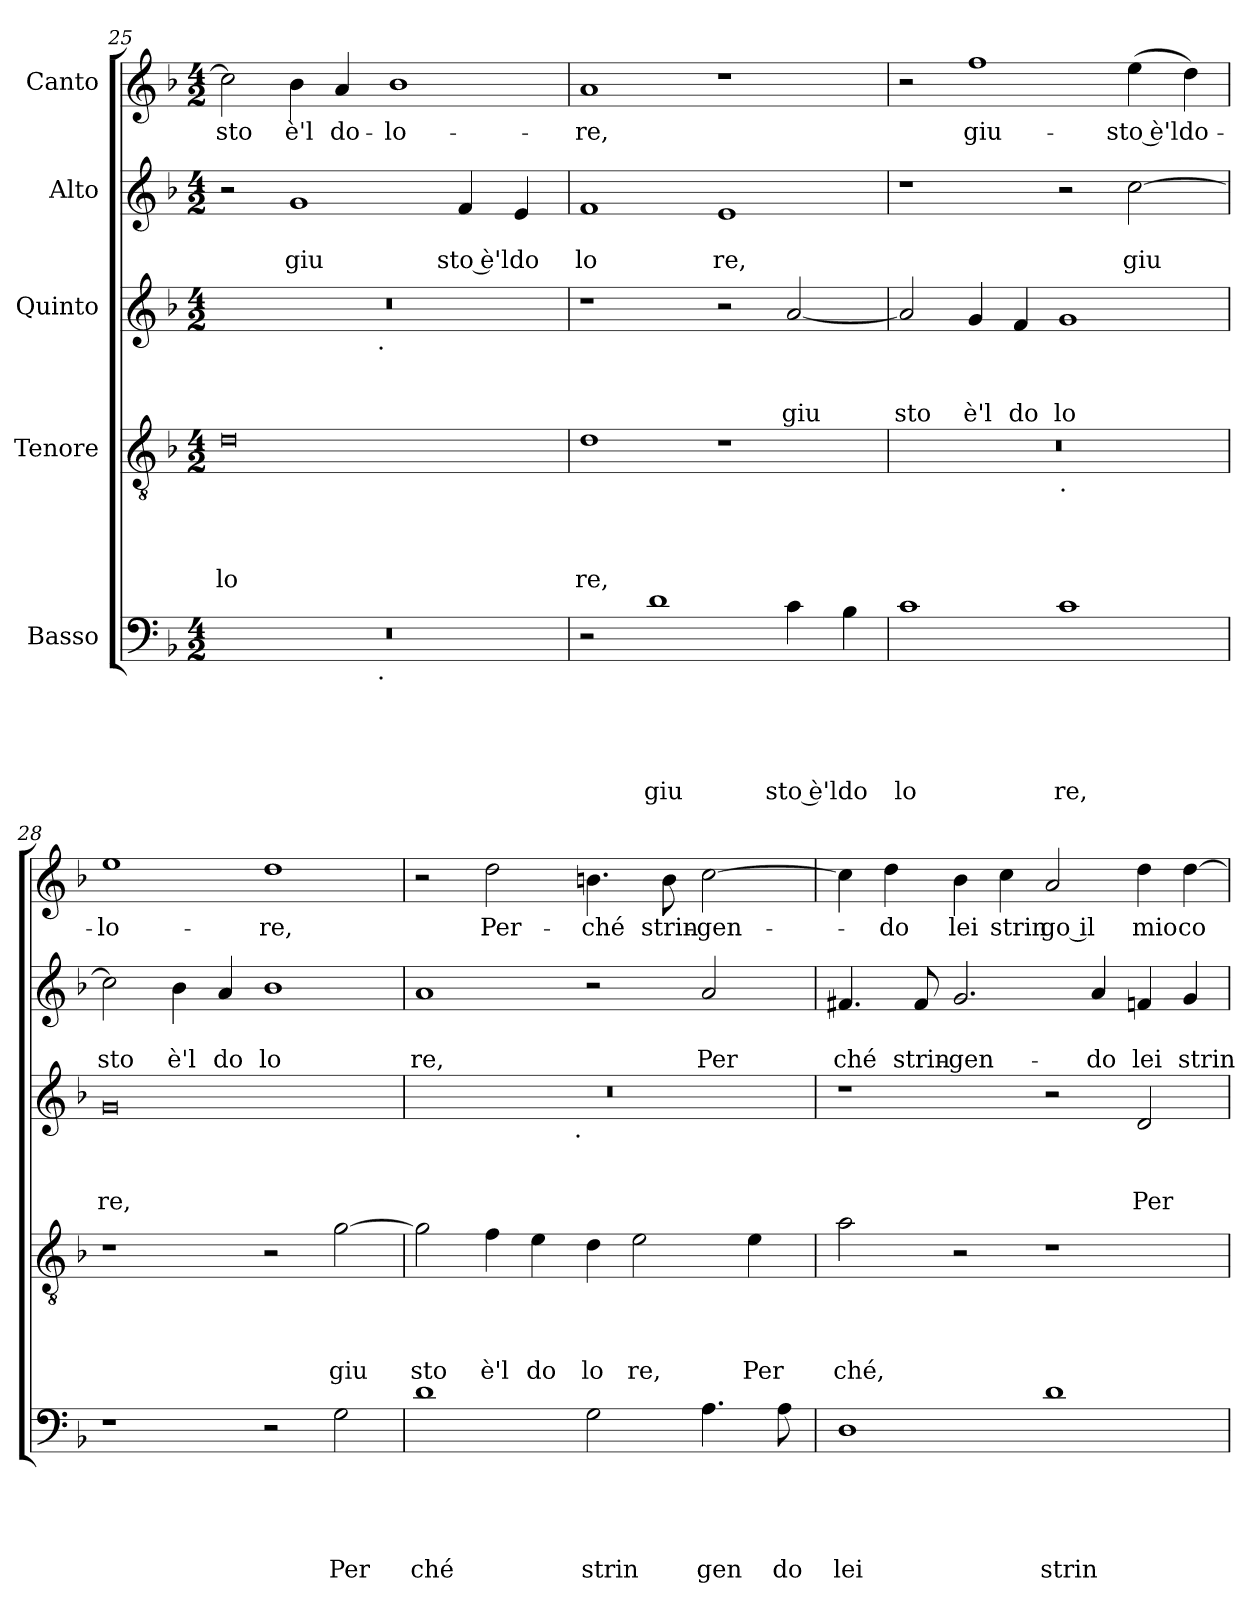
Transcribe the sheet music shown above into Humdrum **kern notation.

**kern	**text	**text	**text	**text	**text	**kern	**text	**text	**text	**text	**kern	**text	**text	**text	**kern	**text	**text	**kern	**text
*part5	*part5	*part5	*part5	*part5	*part5	*part4	*part4	*part4	*part4	*part4	*part3	*part3	*part3	*part3	*part2	*part2	*part2	*part1	*part1
*staff5	*staff5	*staff5	*staff5	*staff5	*staff5	*staff4	*staff4	*staff4	*staff4	*staff4	*staff3	*staff3	*staff3	*staff3	*staff2	*staff2	*staff2	*staff1	*staff1
*I"Basso	*	*	*	*	*	*I"Tenore	*	*	*	*	*I"Quinto	*	*	*	*I"Alto	*	*	*I"Canto	*
*clefF4	*	*	*	*	*	*clefGv2	*	*	*	*	*clefG2	*	*	*	*clefG2	*	*	*clefG2	*
*k[b-]	*	*	*	*	*	*k[b-]	*	*	*	*	*k[b-]	*	*	*	*k[b-]	*	*	*k[b-]	*
*F:	*	*	*	*	*	*F:	*	*	*	*	*F:	*	*	*	*F:	*	*	*F:	*
*M4/2	*	*	*	*	*	*M4/2	*	*	*	*	*M4/2	*	*	*	*M4/2	*	*	*M4/2	*
=25	=25	=25	=25	=25	=25	=25	=25	=25	=25	=25	=25	=25	=25	=25	=25	=25	=25	=25	=25
!	!	!	!	!	!	!	!	!	!	!LO:LY:b	!	!	!	!	!	!	!	!	!LO:LY:b
*^	*	*	*	*	*	*	*	*	*	*	*^	*	*	*	*	*	*	*	*
0r	2ryy	.	.	.	.	.	0d	.	.	.	lo	0r	2ryy	.	.	.	2r	.	.	2cc\]	-sto
!	!	!	!	!	!	!	!	!	!	!	!	!	!	!	!	!	!	!	!LO:LY:b	!	!LO:LY:b
.	4...ryy	.	.	.	.	.	.	.	.	.	.	.	4...ryy	.	.	.	1g	.	giu	4b-\	è'l
!	!	!	!	!	!	!	!	!	!	!	!	!	!	!	!	!	!	!	!	!	!LO:LY:b
.	.	.	.	.	.	.	.	.	.	.	.	.	.	.	.	.	.	.	.	4a/	do-
!	!	!	!	!	!	!	!	!	!	!	!	!	!LO:TX:b:t=.	!	!	!	!	!	!	!	!
!	!LO:TX:b:t=.	!	!	!	!	!	!	!	!	!	!	!	!	!	!	!	!	!	!	!	!
.	1ryy	.	.	.	.	.	.	.	.	.	.	.	1ryy	.	.	.	.	.	.	.	.
!	!	!	!	!	!	!	!	!	!	!	!	!	!	!	!	!	!	!	!	!	!LO:LY:b
.	.	.	.	.	.	.	.	.	.	.	.	.	.	.	.	.	.	.	.	1b-	-lo-
!	!	!	!	!	!	!	!	!	!	!	!	!	!	!	!	!	!	!	!LO:LY:b:rj	!	!
.	.	.	.	.	.	.	.	.	.	.	.	.	.	.	.	.	4f/	.	sto è'l	.	.
!	!	!	!	!	!	!	!	!	!	!	!	!	!	!	!	!	!	!	!LO:LY:b	!	!
.	.	.	.	.	.	.	.	.	.	.	.	.	.	.	.	.	4e/	.	do	.	.
.	32ryy	.	.	.	.	.	.	.	.	.	.	.	32ryy	.	.	.	.	.	.	.	.
=26	=26	=26	=26	=26	=26	=26	=26	=26	=26	=26	=26	=26	=26	=26	=26	=26	=26	=26	=26	=26	=26
!	!	!	!	!	!	!	!	!	!	!	!LO:LY:b	!	!	!	!	!	!	!	!LO:LY:b	!	!LO:LY:b
*v	*v	*	*	*	*	*	*	*	*	*	*	*v	*v	*	*	*	*	*	*	*	*
2r	.	.	.	.	.	1d	.	.	.	re,	1r	.	.	.	1f	.	lo	1a	-re,
!	!	!	!	!	!LO:LY:b	!	!	!	!	!	!	!	!	!	!	!	!	!	!
1d	.	.	.	.	giu	.	.	.	.	.	.	.	.	.	.	.	.	.	.
!	!	!	!	!	!	!	!	!	!	!	!	!	!	!	!	!	!LO:LY:b	!	!
.	.	.	.	.	.	1r	.	.	.	.	2r	.	.	.	1e	.	re,	1r	.
!	!	!	!	!	!LO:LY:b:rj	!	!	!	!	!	!	!	!	!LO:LY:b	!	!	!	!	!
4c\	.	.	.	.	sto è'l	.	.	.	.	.	[<2a/	.	.	giu	.	.	.	.	.
!	!	!	!	!	!LO:LY:b	!	!	!	!	!	!	!	!	!	!	!	!	!	!
4B-\	.	.	.	.	do	.	.	.	.	.	.	.	.	.	.	.	.	.	.
=27	=27	=27	=27	=27	=27	=27	=27	=27	=27	=27	=27	=27	=27	=27	=27	=27	=27	=27	=27
!	!	!	!	!	!LO:LY:b	!	!	!	!	!	!	!	!	!LO:LY:b	!	!	!	!	!
*	*	*	*	*	*	*^	*	*	*	*	*	*	*	*	*	*	*	*	*
1c	.	.	.	.	lo	0r	1ryy	.	.	.	.	2a/]	.	.	sto	1r	.	.	2r	.
!	!	!	!	!	!	!	!	!	!	!	!	!	!	!	!LO:LY:b	!	!	!	!	!LO:LY:b
.	.	.	.	.	.	.	.	.	.	.	.	4g/	.	.	è'l	.	.	.	1ff	giu-
!	!	!	!	!	!	!	!	!	!	!	!	!	!	!	!LO:LY:b	!	!	!	!	!
.	.	.	.	.	.	.	.	.	.	.	.	4f/	.	.	do	.	.	.	.	.
!	!	!	!	!	!	!	!LO:TX:b:t=.	!	!	!	!	!	!	!	!	!	!	!	!	!
!	!	!	!	!	!LO:LY:b	!	!	!	!	!	!	!	!	!	!LO:LY:b	!	!	!	!	!
1c	.	.	.	.	re,	.	1ryy	.	.	.	.	1g	.	.	lo	2r	.	.	.	.
!	!	!	!	!	!	!	!	!	!	!	!	!	!	!	!	!	!	!LO:LY:b	!	!LO:LY:b:rj
.	.	.	.	.	.	.	.	.	.	.	.	.	.	.	.	[>2cc\	.	giu	(<4ee\	-sto è'l
!	!	!	!	!	!	!	!	!	!	!	!	!	!	!	!	!	!	!	!	!LO:LY:b
.	.	.	.	.	.	.	.	.	.	.	.	.	.	.	.	.	.	.	4dd\)	do-
=28	=28	=28	=28	=28	=28	=28	=28	=28	=28	=28	=28	=28	=28	=28	=28	=28	=28	=28	=28	=28
!	!	!	!	!	!	!	!	!	!	!	!	!	!	!	!LO:LY:b	!	!	!LO:LY:b	!	!LO:LY:b
*	*	*	*	*	*	*v	*v	*	*	*	*	*	*	*	*	*	*	*	*	*
1r	.	.	.	.	.	1r	.	.	.	.	0g	.	.	re,	2cc\]	.	sto	1ee	-lo-
!	!	!	!	!	!	!	!	!	!	!	!	!	!	!	!	!	!LO:LY:b	!	!
.	.	.	.	.	.	.	.	.	.	.	.	.	.	.	4b-\	.	è'l	.	.
!	!	!	!	!	!	!	!	!	!	!	!	!	!	!	!	!	!LO:LY:b	!	!
.	.	.	.	.	.	.	.	.	.	.	.	.	.	.	4a/	.	do	.	.
!	!	!	!	!	!	!	!	!	!	!	!	!	!	!	!	!	!LO:LY:b	!	!LO:LY:b
2r	.	.	.	.	.	2r	.	.	.	.	.	.	.	.	1b-	.	lo	1dd	-re,
!	!	!	!	!	!LO:LY:b	!	!	!	!	!LO:LY:b	!	!	!	!	!	!	!	!	!
2G\	.	.	.	.	Per	[>2g\	.	.	.	giu	.	.	.	.	.	.	.	.	.
=29	=29	=29	=29	=29	=29	=29	=29	=29	=29	=29	=29	=29	=29	=29	=29	=29	=29	=29	=29
!	!	!	!	!	!LO:LY:b	!	!	!	!	!LO:LY:b	!	!	!	!	!	!	!LO:LY:b	!	!
*	*	*	*	*	*	*	*	*	*	*	*^	*	*	*	*	*	*	*	*
1d	.	.	.	.	ché	2g\]	.	.	.	sto	0r	2ryy	.	.	.	1a	.	re,	2r	.
!	!	!	!	!	!	!	!	!	!	!LO:LY:b	!	!	!	!	!	!	!	!	!	!LO:LY:b
.	.	.	.	.	.	4f\	.	.	.	è'l	.	4...ryy	.	.	.	.	.	.	2dd\	Per-
!	!	!	!	!	!	!	!	!	!	!LO:LY:b	!	!	!	!	!	!	!	!	!	!
.	.	.	.	.	.	4e\	.	.	.	do	.	.	.	.	.	.	.	.	.	.
!	!	!	!	!	!	!	!	!	!	!	!	!LO:TX:b:t=.	!	!	!	!	!	!	!	!
.	.	.	.	.	.	.	.	.	.	.	.	1ryy	.	.	.	.	.	.	.	.
!	!	!	!	!	!LO:LY:b	!	!	!	!	!LO:LY:b	!	!	!	!	!	!	!	!	!	!LO:LY:b
2G\	.	.	.	.	strin	4d\	.	.	.	lo	.	.	.	.	.	2r	.	.	4.bn\	-ché
!	!	!	!	!	!	!	!	!	!	!LO:LY:b	!	!	!	!	!	!	!	!	!	!
.	.	.	.	.	.	2e\	.	.	.	re,	.	.	.	.	.	.	.	.	.	.
!	!	!	!	!	!	!	!	!	!	!	!	!	!	!	!	!	!	!	!	!LO:LY:b
.	.	.	.	.	.	.	.	.	.	.	.	.	.	.	.	.	.	.	8b\	strin-
!	!	!	!	!	!LO:LY:b	!	!	!	!	!	!	!	!	!	!	!	!	!LO:LY:b	!	!LO:LY:b
4.A\	.	.	.	.	gen	.	.	.	.	.	.	.	.	.	.	2a/	.	Per	[<2cc\	-gen-
!	!	!	!	!	!	!	!	!	!	!LO:LY:b	!	!	!	!	!	!	!	!	!	!
.	.	.	.	.	.	4e\	.	.	.	Per	.	.	.	.	.	.	.	.	.	.
!	!	!	!	!	!LO:LY:b	!	!	!	!	!	!	!	!	!	!	!	!	!	!	!
8A\	.	.	.	.	do	.	.	.	.	.	.	.	.	.	.	.	.	.	.	.
.	.	.	.	.	.	.	.	.	.	.	.	32ryy	.	.	.	.	.	.	.	.
!!LO:LB:g=z
=30	=30	=30	=30	=30	=30	=30	=30	=30	=30	=30	=30	=30	=30	=30	=30	=30	=30	=30	=30	=30
!	!	!	!	!	!LO:LY:b	!	!	!	!	!LO:LY:b	!	!	!	!	!	!	!	!LO:LY:b	!	!
*	*	*	*	*	*	*	*	*	*	*	*v	*v	*	*	*	*	*	*	*	*
1D	.	.	.	.	lei	2a\	.	.	.	ché,	1r	.	.	.	4.f#X/	.	ché	4cc\]	.
!	!	!	!	!	!	!	!	!	!	!	!	!	!	!	!	!	!	!	!LO:LY:b
.	.	.	.	.	.	.	.	.	.	.	.	.	.	.	.	.	.	4dd\	-do
!	!	!	!	!	!	!	!	!	!	!	!	!	!	!	!	!	!LO:LY:b	!	!
.	.	.	.	.	.	.	.	.	.	.	.	.	.	.	8f#/	.	strin-	.	.
!	!	!	!	!	!	!	!	!	!	!	!	!	!	!	!	!	!LO:LY:b	!	!LO:LY:b
.	.	.	.	.	.	2r	.	.	.	.	.	.	.	.	2.g/	.	-gen-	4b-\	lei
!	!	!	!	!	!	!	!	!	!	!	!	!	!	!	!	!	!	!	!LO:LY:b
.	.	.	.	.	.	.	.	.	.	.	.	.	.	.	.	.	.	4cc\	strin
!	!	!	!	!	!LO:LY:b	!	!	!	!	!	!	!	!	!	!	!	!	!	!LO:LY:b:rj
1d	.	.	.	.	strin-	1r	.	.	.	.	2r	.	.	.	.	.	.	2a/	go il
!	!	!	!	!	!	!	!	!	!	!	!	!	!	!	!	!	!LO:LY:b	!	!
.	.	.	.	.	.	.	.	.	.	.	.	.	.	.	4a/	.	-do	.	.
!	!	!	!	!	!	!	!	!	!	!	!	!	!	!LO:LY:b	!	!	!LO:LY:b	!	!LO:LY:b
.	.	.	.	.	.	.	.	.	.	.	2d/	.	.	Per	4fn/	.	lei	4dd\	mio
!	!	!	!	!	!	!	!	!	!	!	!	!	!	!	!	!	!LO:LY:b	!	!LO:LY:b
.	.	.	.	.	.	.	.	.	.	.	.	.	.	.	4g/	.	strin-	[>4dd\	co
=	=	=	=	=	=	=	=	=	=	=	=	=	=	=	=	=	=	=	=
*-	*-	*-	*-	*-	*-	*-	*-	*-	*-	*-	*-	*-	*-	*-	*-	*-	*-	*-	*-
